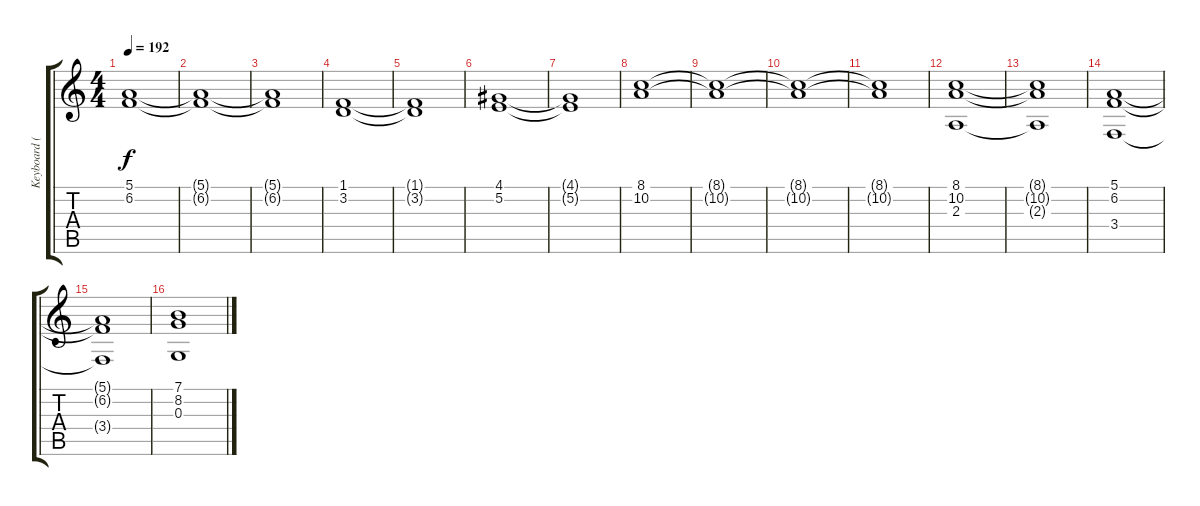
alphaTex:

\track ("Keyboard (High Note)" "Keyboard (") {instrument stringensemble1}
\staff {score tabs}
\tuning (E4 B3 G3 D3 A2 E2) {hide}
\ts (4 4)
\tempo 192
\clef g2
\ks c
(5.1{t} 6.2{t}).1{dy f} |
(5.1{t} 6.2{t}).1 |
(5.1{t} 6.2{t}).1 |
(1.1 3.2).1 |
(1.1{t} 3.2{t}).1 |
(4.1 5.2).1 |
(4.1{t} 5.2{t}).1 |
(8.1 10.2).1 |
(8.1{t} 10.2{t}).1 |
(8.1{t} 10.2{t}).1 |
(8.1{t} 10.2{t}).1 |
(8.1 10.2 2.3).1{volume 14} |
(8.1{t} 10.2{t} 2.3{t}).1 |
(5.1 6.2 3.4).1 |
(5.1{t} 6.2{t} 3.4{t}).1 |
(7.1 8.2 0.3).1
